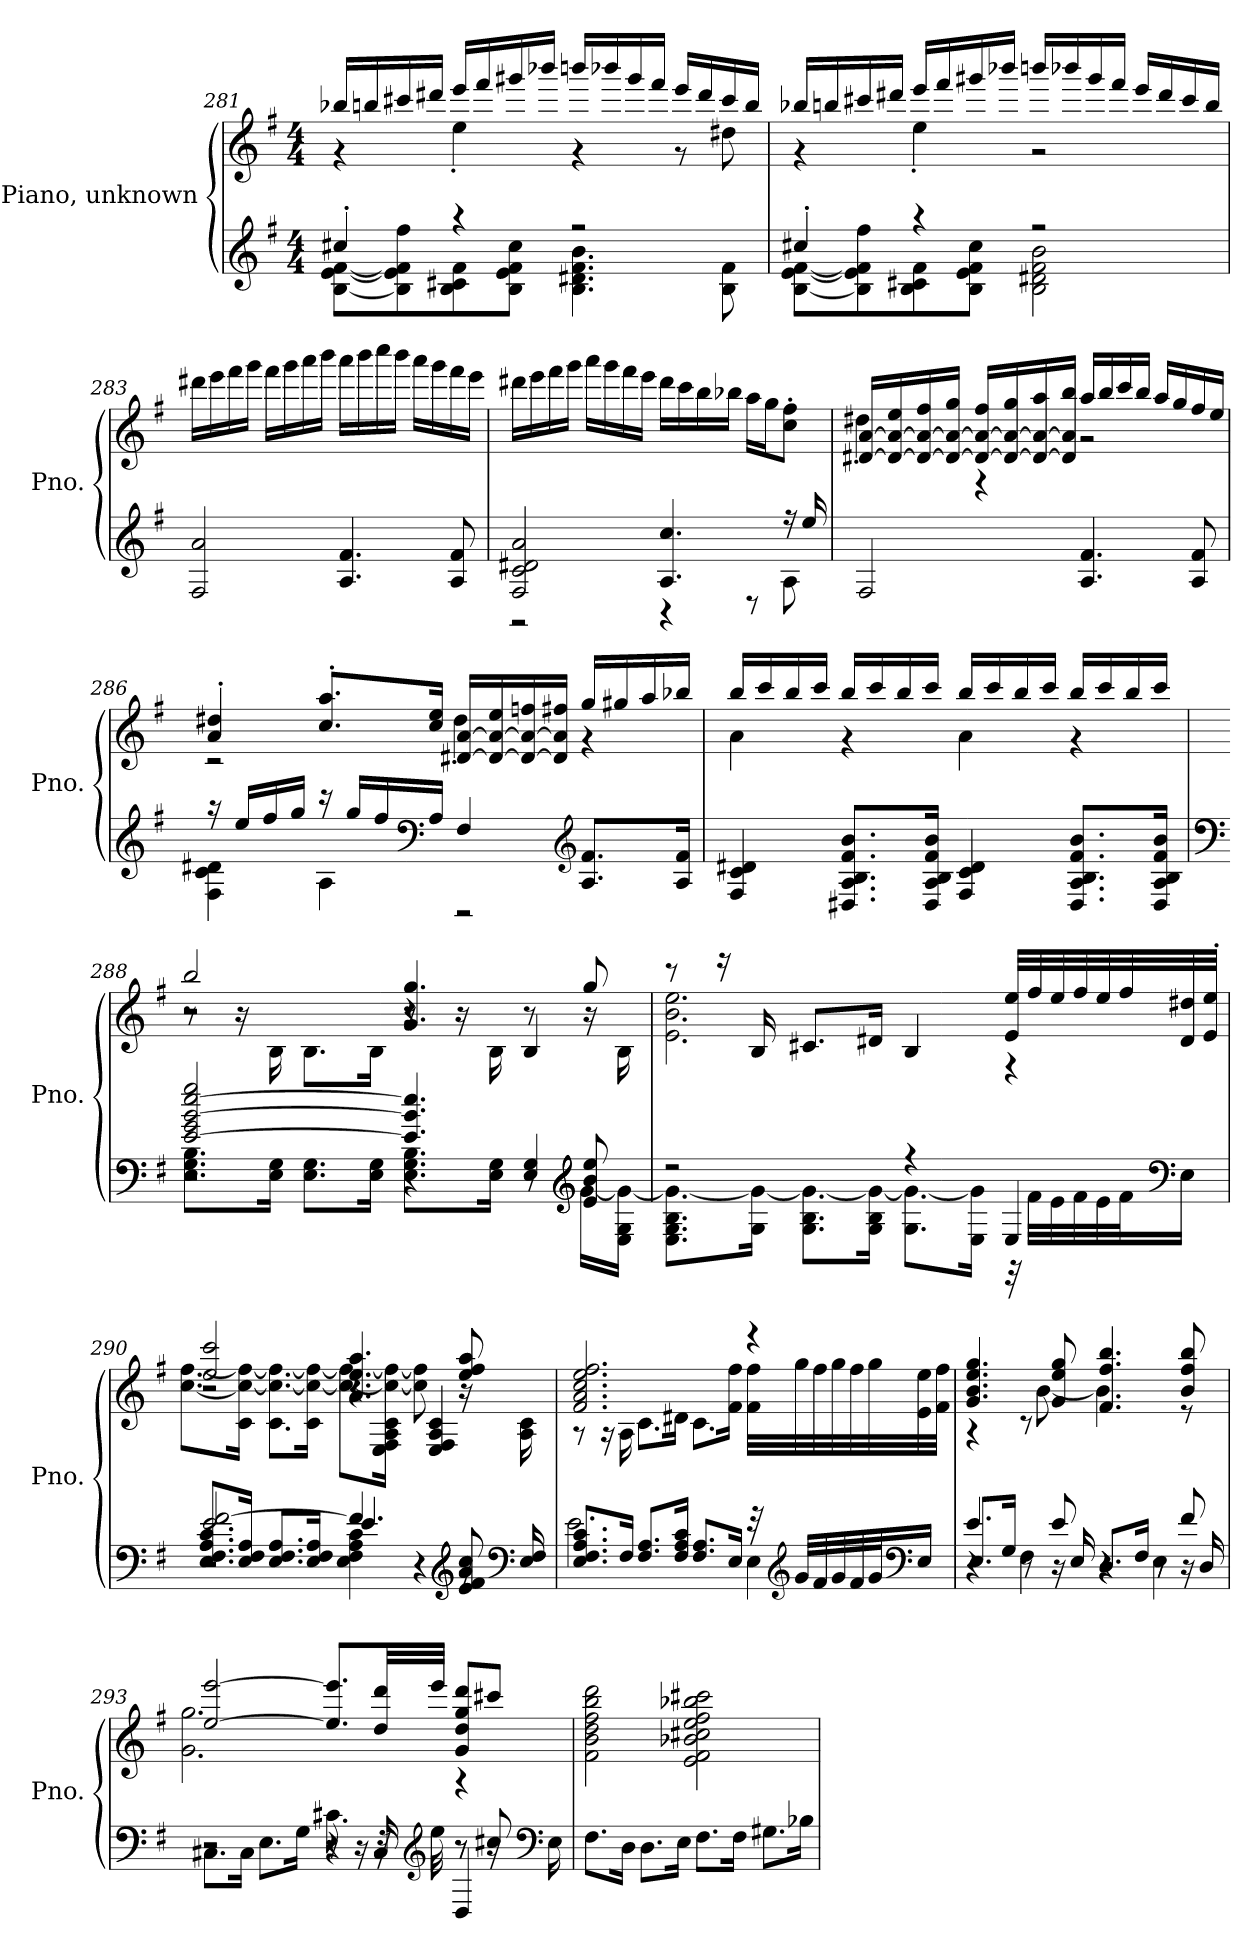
**kern	**kern
*part1	*part1
*staff2	*staff1
*I"Piano, unknown	*
*I'Pno.	*
!!LO:LB:g=z
*clefG2	*clefG2
*k[f#]	*k[f#]
*M4/4	*M4/4
=281	=281
*^	*^
4cc#X'/	[8B\ [8e\ [8f#\L	16bb-X/LL	4r
.	.	16bbn/	.
.	8B\] 8e\] 8f#\] 8ff#\	16ccc#X/	.
.	.	16ddd#X/JJ	.
4r	8B\ 8c#X\ 8f#\	16eee/LL	4ee'\
.	.	16fff#/	.
.	8B\ 8e\ 8f#\ 8cc#\J	16ggg#X/	.
.	.	16bbb-X/JJ	.
2r	4.B\ 4.d#X\ 4.f#\ 4.b\	16bbbn/LL	4r
.	.	16bbb-X/	.
.	.	16ggg#/	.
.	.	16fff#/JJ	.
.	.	16eee/LL	8r
.	.	16ddd#/	.
.	8B\ 8f#\	16ccc#/	8dd#X\
.	.	16bb/JJ	.
!!LO:LB:g=z	!!
=282	=282	=282	=282
4cc#X'/	[8B\ [8e\ [8f#\L	16bb-X/LL	4r
.	.	16bbn/	.
.	8B\] 8e\] 8f#\] 8ff#\	16ccc#X/	.
.	.	16ddd#X/JJ	.
4r	8B\ 8c#X\ 8f#\	16eee/LL	4ee'\
.	.	16fff#/	.
.	8B\ 8e\ 8f#\ 8cc#\J	16ggg#X/	.
.	.	16bbb-X/JJ	.
2r	2B\ 2d#X\ 2f#\ 2b\	16bbbn/LL	2r
.	.	16bbb-X/	.
.	.	16ggg#/	.
.	.	16fff#/JJ	.
.	.	16eee/LL	.
.	.	16ddd#/	.
.	.	16ccc#/	.
.	.	16bb/JJ	.
*v	*v	*	*
*	*v	*v
!!LO:LB:g=z
=283	=283
2F#/ 2a/	16ddd#X\LL
.	16eee\
.	16fff#\
.	16ggg\JJ
.	16fff#\LL
.	16ggg\
.	16aaa\
.	16bbb\JJ
4.A/ 4.f#/	16aaa\LL
.	16bbb\
.	16cccc\
.	16bbb\JJ
.	16aaa\LL
.	16ggg\
8A/ 8f#/	16fff#\
.	16eee\JJ
=284	=284
*^	*
2F#/ 2c/ 2d#X/ 2a/	2r	16ddd#X\LL
.	.	16eee\
.	.	16fff#\
.	.	16ggg\JJ
.	.	16aaa\LL
.	.	16ggg\
.	.	16fff#\
.	.	16eee\JJ
4.A/ 4.cc/	4r	16ddd#\LL
.	.	16ccc\
.	.	16bb\
.	.	16bb-X\JJ
.	8r	16aa\LL
.	.	16gg\J
16r	8A\	8cc\' 8ff#\'J
16ee/	.	.
*v	*v	*
!!LO:LB:g=z
=285	=285
*	*^
2F#/	[16d#X/ [16a/LL	4dd#X'\
.	16d#/_ 16a/_ 16ee/	.
.	16d#/_ 16a/_ 16ff#/	.
.	16d#/_ 16a/_ 16gg/JJ	.
.	16d#/_ 16a/_ 16ff#/LL	4r
.	16d#/_ 16a/_ 16gg/	.
.	16d#/_ 16a/_ 16aa/	.
.	16d#/] 16a/] 16bb/JJ	.
4.A/ 4.f#/	16aa/LL	2r
.	16bb/	.
.	16ccc/	.
.	16bb/JJ	.
.	16aa/LL	.
.	16gg/	.
8A/ 8f#/	16ff#/	.
.	16ee/JJ	.
!!LO:PB:g=z	!!
=286	=286	=286
*^	*	*
16r	4F#\ 4c\ 4d#X\	4a/' 4dd#X/'	2r
16ee/LL	.	.	.
16ff#/	.	.	.
16gg/JJ	.	.	.
16r	4A\	8.cc/' 8.aa/'L	.
16gg/LL	.	.	.
16ff#/	.	.	.
*clefF4	*	*	*
16A/JJ	.	16cc/ 16ee/Jk	.
4F#/	2r	[16d#X/ [16a/LL	4dd#'\
.	.	16d#/_ 16a/_ 16ee/	.
.	.	16d#/_ 16a/_ 16ffn/	.
.	.	16d#/] 16a/] 16ff#X/JJ	.
*clefG2	*	*	*
8.A/ 8.f#/L	.	16gg/LL	4r
.	.	16gg#X/	.
.	.	16aa/	.
16A/ 16f#/Jk	.	16bb-X/JJ	.
*v	*v	*	*
!!LO:LB:g=z	!!
=287	=287	=287
4F#/ 4c/ 4d#X/	16bb/LL	4a\
.	16ccc/	.
.	16bb/	.
.	16ccc/JJ	.
8.D#X/ 8.A/ 8.B/ 8.f#/ 8.b/L	16bb/LL	4r
.	16ccc/	.
.	16bb/	.
16D#/ 16A/ 16B/ 16f#/ 16b/Jk	16ccc/JJ	.
4F#/ 4c/ 4d#/	16bb/LL	4a\
.	16ccc/	.
.	16bb/	.
.	16ccc/JJ	.
8.D#/ 8.A/ 8.B/ 8.f#/ 8.b/L	16bb/LL	4r
.	16ccc/	.
.	16bb/	.
16D#/ 16A/ 16B/ 16f#/ 16b/Jk	16ccc/JJ	.
*	*v	*v
=288	=288
*clefF4	*
*^	*^
*	*^	*	*^
[2e/ 2g/ [2b/ [2ee/ 2gg/	8.E\ 8.G\ 8.B\L	2r	2bb/	8r	2r
.	.	.	.	16r	.
.	16E\ 16G\Jk	.	.	16B\	.
.	8.E\ 8.G\L	.	.	8.B\L	.
.	16E\ 16G\Jk	.	.	16B\Jk	.
4.e/] 4.b/] 4.ee/]	8.E\ 8.G\ 8.B\L	4r	4.g/ 4.gg/	8r	4r
.	.	.	.	16r	.
.	16E\ 16G\Jk	.	.	16B\	.
.	8r	4E/ 4G/	.	8r	4B/
*clefG2	*	*	*	*	*
8e/ 8b/ 8ee/	[16g\LL	.	8gg/	16r	.
.	16E\ 16G\ 16g\_JJ	.	.	16B\	.
*	*v	*v	*	*	*
*	*	*	*v	*v
!!LO:LB:g=z
=289	=289	=289	=289
2r	8.E\ 8.G\ 8.B\ 8.g\_L	8r	2.e\ 2.b\ 2.ee\
.	.	16r	.
.	16G\ 16g\_Jk	16B/	.
.	8.G\ 8.B\ 8.g\_L	8.c#X/L	.
.	16G\ 16B\ 16g\_Jk	16d#X/Jk	.
4r	8.G\ 8.g\_L	4B/	.
.	16E\ 16g\]Jk	.	.
4E/	32r	32e/ 32ee/LLL	4r
.	32f#\LLL	32ff#/	.
.	32e\	32ee/	.
.	32f#\	32ff#/	.
.	32e\	32ee/	.
.	32f#\J	32ff#/	.
*clefF4	*	*	*
.	16E\JJ	32d#/ 32dd#X/	.
.	.	32e/' 32ee/'JJJ	.
=290	=290	=290	=290
*	*^	*	*^
2e/ [2f#/	2r	8.E/ 8.F#/ 8.A/ 8.c/L	2ee/ 2ccc/	[8.cc\ [8.ff#\L	2r
.	.	16E/ 16F#/ 16A/Jk	.	16c\ 16cc\_ 16ff#\_Jk	.
.	.	8.E/ 8.F#/ 8.A/L	.	8.c\ 8.cc\_ 8.ff#\_L	.
.	.	16E/ 16F#/ 16A/Jk	.	16c\ 16cc\_ 16ff#\_Jk	.
4.f#/]	4E\ 4F#\ 4A\ 4c\	4.e/	4.a/ 4.ee/ 4.aa/	8.cc\_ 8.ff#\_L	4r
.	.	.	.	16E\ 16F#\ 16A\ 16c\ 16cc\_ 16ff#\_Jk	.
.	4r	.	.	8cc\] 8ff#\]	4E/ 4F#/ 4A/ 4c/
*clefG2	*	*	*	*	*
8e/ 8f#/ 8a/ 8cc/	.	16r	8ee/ 8ff#/ 8aa/	16r	.
*clefF4	*	*	*	*	*
.	.	16E/ 16F#/	.	16A\ 16c\	.
*	*v	*v	*	*	*
*	*	*	*v	*v
!!LO:LB:g=z
=291	=291	=291	=291
8.E/ 8.F#/ 8.A/ 8.c/L	2.e\	2.f#/ 2.a/ 2.cc/ 2.ee/ 2.ff#/	8r
.	.	.	16r
16F#/Jk	.	.	16A\
8.F#/ 8.A/L	.	.	8.c\L
16F#/ 16A/ 16c/Jk	.	.	16d#X\Jk
8.F#/ 8.A/L	.	.	8.c\L
16E/Jk	.	.	16f#\ 16ff#\Jk
32r	4E\	4r	32f#\ 32ff#\LLL
*clefG2	*	*	*
32g/LLL	.	.	32gg\
32f#/	.	.	32ff#\
32g/	.	.	32gg\
32f#/	.	.	32ff#\
32g/J	.	.	32gg\
*clefF4	*	*	*
16E/JJ	.	.	32e\ 32ee\
.	.	.	32f#\ 32ff#\JJJ
=292	=292	=292	=292
*	*^	*	*
4.e/	4r	8.E/L	4.g/ 4.b/ 4.ee/ 4.gg/	4r
.	.	16G/Jk	.	.
.	4F#\	8r	.	8r
8e/	.	16r	8g/ 8ee/ 8gg/	[8b\
.	.	16E/	.	.
4r	4r	8.D/L	4.f#/ 4.ff#/ 4.bb/	4.b\]
.	.	16F#/Jk	.	.
8r	4E\	8r	.	.
8f#/	.	16r	8b/ 8ff#/ 8bb/	8r
.	.	16D/	.	.
!!LO:LB:g=z	!!
=293	=293	=293	=293	=293
2r	8.C#X\L	2r	[2ee/ [2eee/	2.g\ 2.gg\
.	16C#\Jk	.	.	.
.	8.E\L	.	.	.
.	16G\Jk	.	.	.
4r	8.c#X\	8r	8.ee/] 8.eee/]L	.
.	.	16r	.	.
.	32r	16C#/	32dd/ 32ddd/LL	.
*clefG2	*	*	*	*
.	32ee\	.	32eee/JJJ	.
8r	8r	4D/	8g/ 8dd/ 8gg/ 8ddd/L	4r
8cc#X/	16r	.	8ccc#X/J	.
*clefF4	*	*	*	*
.	16E\	.	.	.
*v	*v	*v	*	*
*	*v	*v
=294	=294
8.F#\L	2f#\ 2b\ 2dd\ 2ff#\ 2bb\ 2ddd\
16D\Jk	.
8.D\L	.
16E\Jk	.
8.F#\L	2e\ 2f#\ 2b-X\ 2cc#X\ 2ee\ 2ff#\ 2bb-X\ 2ccc#X\
16F#\Jk	.
8.G#X\L	.
16B-X\Jk	.
=	=
*-	*-
